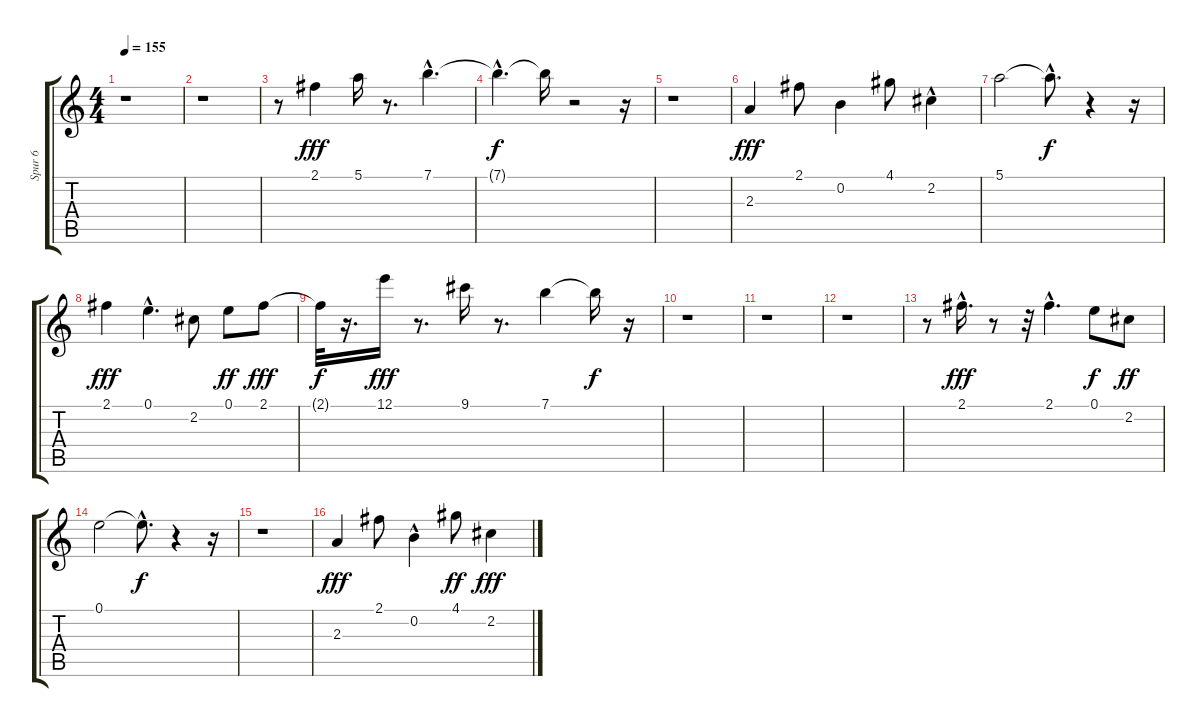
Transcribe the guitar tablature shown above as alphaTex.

\track ("Spur 6" "Spur 6") {instrument electricguitarmuted}
\staff {score tabs}
\tuning (E4 B3 G3 D3 A2 E2) {hide}
\ts (4 4)
\tempo 155
\clef g2
\ks c
r.1{dy f} |
r.1 |
r.8 2.1.4{dy fff} 5.1.16 r.8{d} 7.1{hac}.4{d} |
7.1{hac t}.4{d dy f} 7.1{t}.16 r.2 r.16 |
r.1 |
2.3.4{dy fff} 2.1.8 0.2.4 4.1.8 2.2{hac}.4 |
5.1.2 5.1{hac t}.8{d dy f} r.4 r.16 |
2.1.4{dy fff} 0.1{hac}.4{d} 2.2.8 0.1.8{dy ff} 2.1.8{dy fff} |
2.1{t}.32{dy f} r.16{d} 12.1.16{dy fff} r.8{d} 9.1.16 r.8{d} 7.1.4 7.1{t}.16{dy f} r.16 |
r.1 |
r.1 |
r.1 |
r.8 2.1{hac}.16{d dy fff} r.8 r.32 2.1{hac}.4{d} 0.1.8{dy f} 2.2.8{dy ff} |
0.1.2 0.1{hac t}.8{d dy f} r.4 r.16 |
r.1 |
2.3.4{dy fff} 2.1.8 0.2{hac}.4 4.1.8{dy ff} 2.2.4{dy fff}
